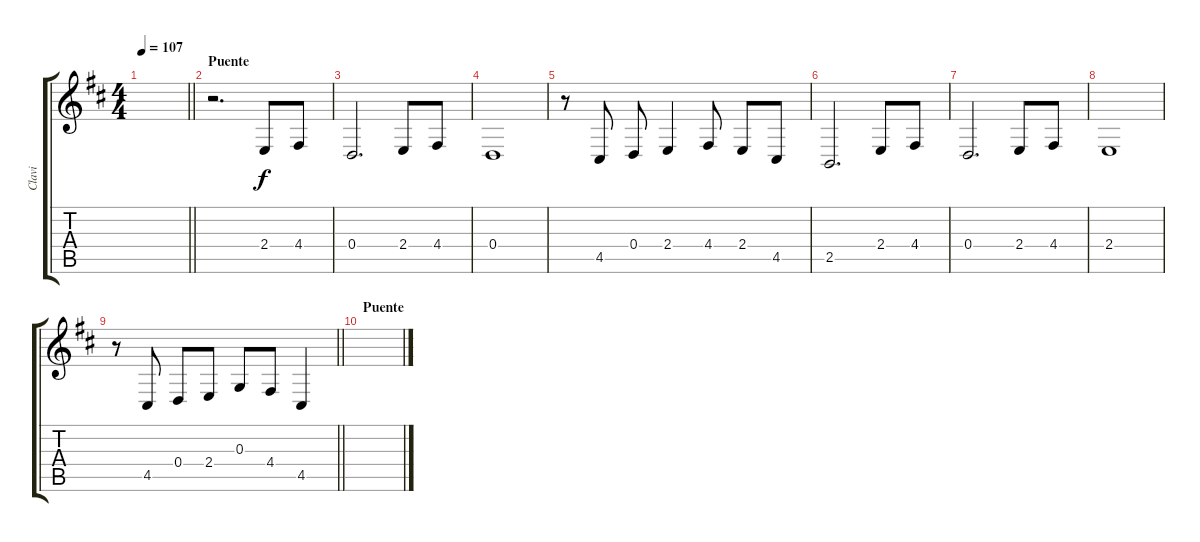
\track ("Clavi" "Clavi") {instrument clavinet}
\staff {score tabs}
\tuning (E4 B3 G3 D3 A2 E2) {hide}
\ts (4 4)
\tempo 107
\clef g2
\barLineRight lightlight
\ks d
|
\section ("" "Puente")
r.2{d} 2.4.8 4.4.8 |
0.4.2{d} 2.4.8 4.4.8 |
0.4.1 |
r.8 4.5.8 0.4.8 2.4.4 4.4.8 2.4.8 4.5.8 |
2.5.2{d} 2.4.8 4.4.8 |
0.4.2{d} 2.4.8 4.4.8 |
2.4.1 |
\barLineRight lightlight
r.8 4.5.8 0.4.8 2.4.8 0.3.8 4.4.8 4.5.4 |
\section ("" "Puente")
